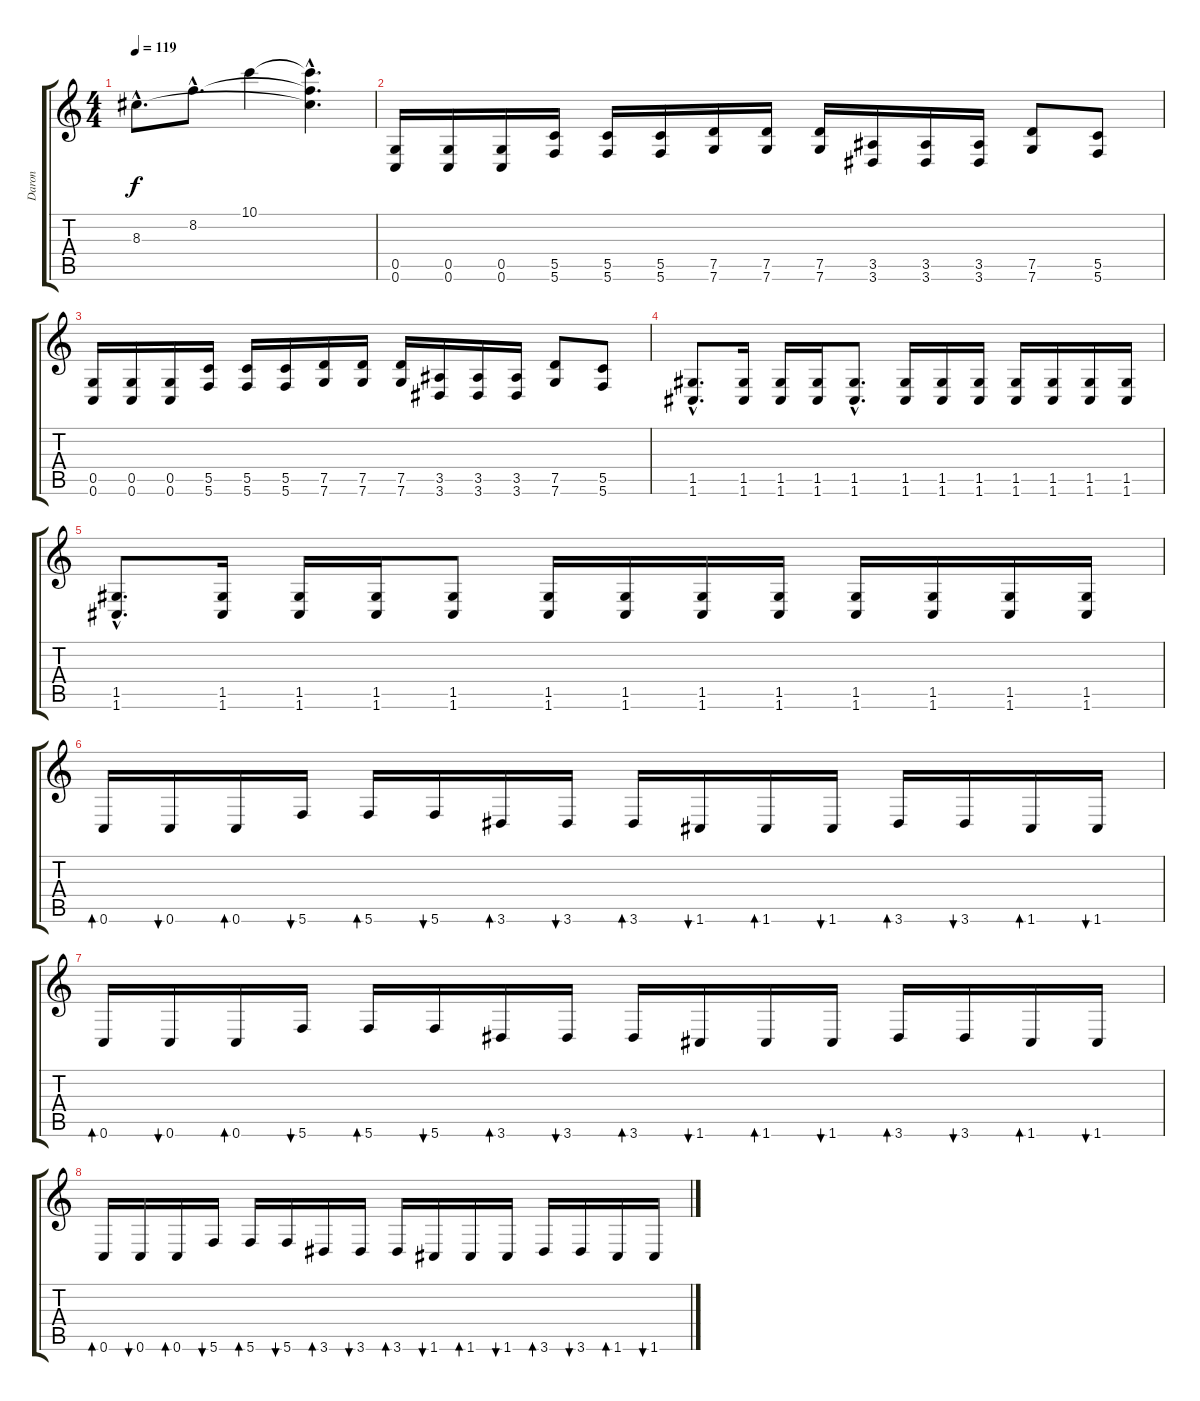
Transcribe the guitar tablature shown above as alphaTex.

\track ("Daron" "Daron") {instrument distortionguitar}
\staff {score tabs}
\tuning (D4 A3 F3 C3 G2 C2) {hide}
\ts (4 4)
\tempo 119
\clef g2
\ks c
8.3{hac}.8{d dy f instrument electricguitarclean} 8.2{hac}.8{d} 10.1.4 (10.1{hac t} 8.2{hac t} 8.3{hac t}).4{d} |
(0.5 0.6).16{volume 13 instrument distortionguitar} (0.5 0.6).16 (0.5 0.6).16 (5.5 5.6).16 (5.5 5.6).16 (5.5 5.6).16 (7.5 7.6).16 (7.5 7.6).16 (7.5 7.6).16 (3.5 3.6).16 (3.5 3.6).16 (3.5 3.6).16 (7.5 7.6).8 (5.5 5.6).8 |
(0.5 0.6).16 (0.5 0.6).16 (0.5 0.6).16 (5.5 5.6).16 (5.5 5.6).16 (5.5 5.6).16 (7.5 7.6).16 (7.5 7.6).16 (7.5 7.6).16 (3.5 3.6).16 (3.5 3.6).16 (3.5 3.6).16 (7.5 7.6).8 (5.5 5.6).8 |
(1.5{hac} 1.6{hac}).8{d balance 8} (1.5 1.6).16 (1.5 1.6).16 (1.5 1.6).16 (1.5{hac} 1.6{hac}).8{d} (1.5 1.6).16 (1.5 1.6).16 (1.5 1.6).16 (1.5 1.6).16 (1.5 1.6).16 (1.5 1.6).16 (1.5 1.6).16 |
(1.5{hac} 1.6{hac}).8{d} (1.5 1.6).16 (1.5 1.6).16 (1.5 1.6).16 (1.5 1.6).8 (1.5 1.6).16 (1.5 1.6).16 (1.5 1.6).16 (1.5 1.6).16 (1.5 1.6).16 (1.5 1.6).16 (1.5 1.6).16 (1.5 1.6).16 |
0.6.16{bd 120 balance 5} 0.6.16{bu 120} 0.6.16{bd 120} 5.6.16{bu 120} 5.6.16{bd 120} 5.6.16{bu 120} 3.6.16{bd 120} 3.6.16{bu 120} 3.6.16{bd 120} 1.6.16{bu 120} 1.6.16{bd 120} 1.6.16{bu 120} 3.6.16{bd 120} 3.6.16{bu 120} 1.6.16{bd 120} 1.6.16{bu 120} |
0.6.16{bd 120 balance 5} 0.6.16{bu 120} 0.6.16{bd 120} 5.6.16{bu 120} 5.6.16{bd 120} 5.6.16{bu 120} 3.6.16{bd 120} 3.6.16{bu 120} 3.6.16{bd 120} 1.6.16{bu 120} 1.6.16{bd 120} 1.6.16{bu 120} 3.6.16{bd 120} 3.6.16{bu 120} 1.6.16{bd 120} 1.6.16{bu 120} |
0.6.16{bd 120 balance 5} 0.6.16{bu 120} 0.6.16{bd 120} 5.6.16{bu 120} 5.6.16{bd 120} 5.6.16{bu 120} 3.6.16{bd 120} 3.6.16{bu 120} 3.6.16{bd 120} 1.6.16{bu 120} 1.6.16{bd 120} 1.6.16{bu 120} 3.6.16{bd 120} 3.6.16{bu 120} 1.6.16{bd 120} 1.6.16{bu 120}
